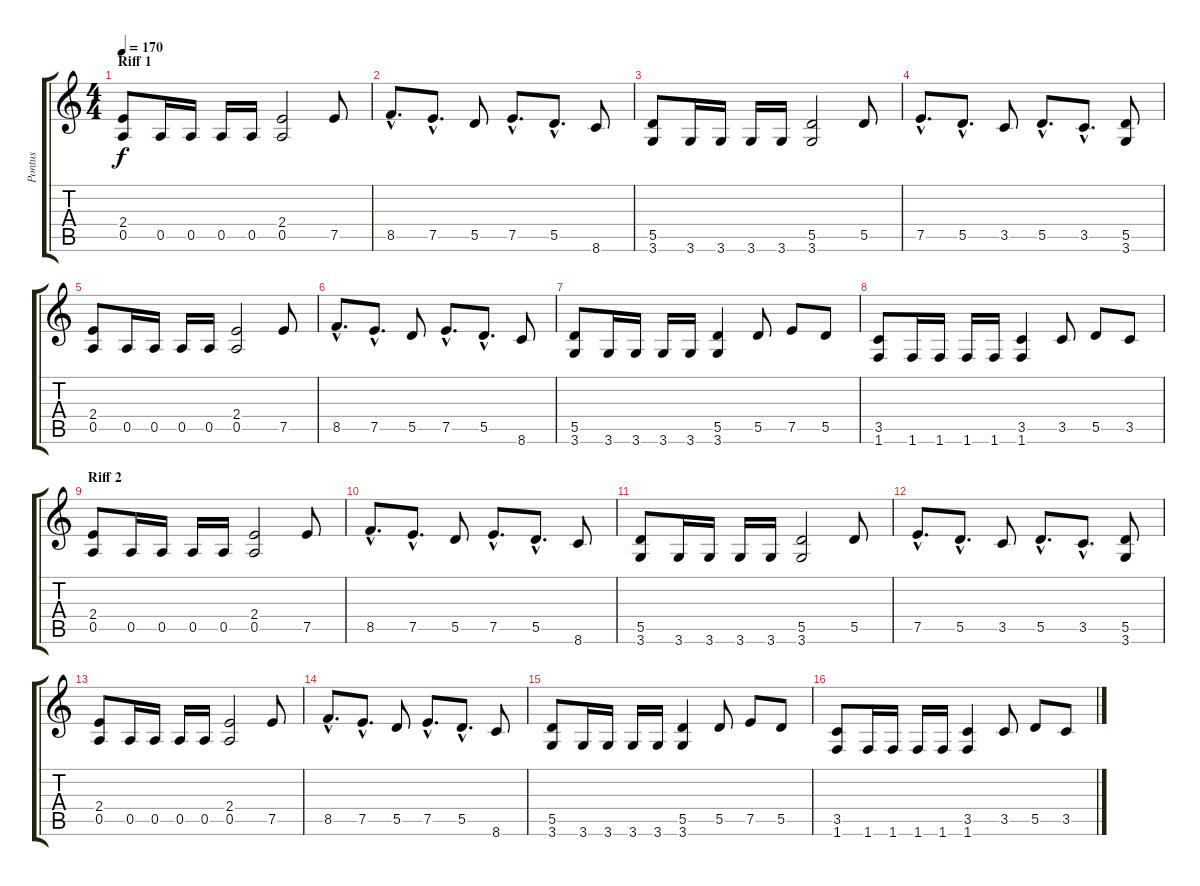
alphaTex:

\track ("Pontus" "Pontus") {instrument distortionguitar}
\staff {score tabs}
\tuning (E4 B3 G3 D3 A2 E2) {hide}
\ts (4 4)
\section ("" "Riff 1")
\tempo 170
\clef g2
\ks c
(2.4 0.5).8{dy f instrument distortionguitar} 0.5.16 0.5.16 0.5.16 0.5.16 (2.4 0.5).2 7.5.8 |
8.5{hac}.8{d} 7.5{hac}.8{d} 5.5.8 7.5{hac}.8{d} 5.5{hac}.8{d} 8.6.8 |
(5.5 3.6).8 3.6.16 3.6.16 3.6.16 3.6.16 (5.5 3.6).2 5.5.8 |
7.5{hac}.8{d} 5.5{hac}.8{d} 3.5.8 5.5{hac}.8{d} 3.5{hac}.8{d} (5.5 3.6).8 |
(2.4 0.5).8 0.5.16 0.5.16 0.5.16 0.5.16 (2.4 0.5).2 7.5.8 |
8.5{hac}.8{d} 7.5{hac}.8{d} 5.5.8 7.5{hac}.8{d} 5.5{hac}.8{d} 8.6.8 |
(5.5 3.6).8 3.6.16 3.6.16 3.6.16 3.6.16 (5.5 3.6).4 5.5.8 7.5.8 5.5.8 |
(3.5 1.6).8 1.6.16 1.6.16 1.6.16 1.6.16 (3.5 1.6).4 3.5.8 5.5.8 3.5.8 |
\section ("" "Riff 2")
(2.4 0.5).8 0.5.16 0.5.16 0.5.16 0.5.16 (2.4 0.5).2 7.5.8 |
8.5{hac}.8{d} 7.5{hac}.8{d} 5.5.8 7.5{hac}.8{d} 5.5{hac}.8{d} 8.6.8 |
(5.5 3.6).8 3.6.16 3.6.16 3.6.16 3.6.16 (5.5 3.6).2 5.5.8 |
7.5{hac}.8{d} 5.5{hac}.8{d} 3.5.8 5.5{hac}.8{d} 3.5{hac}.8{d} (5.5 3.6).8 |
(2.4 0.5).8 0.5.16 0.5.16 0.5.16 0.5.16 (2.4 0.5).2 7.5.8 |
8.5{hac}.8{d} 7.5{hac}.8{d} 5.5.8 7.5{hac}.8{d} 5.5{hac}.8{d} 8.6.8 |
(5.5 3.6).8 3.6.16 3.6.16 3.6.16 3.6.16 (5.5 3.6).4 5.5.8 7.5.8 5.5.8 |
(3.5 1.6).8 1.6.16 1.6.16 1.6.16 1.6.16 (3.5 1.6).4 3.5.8 5.5.8 3.5.8
